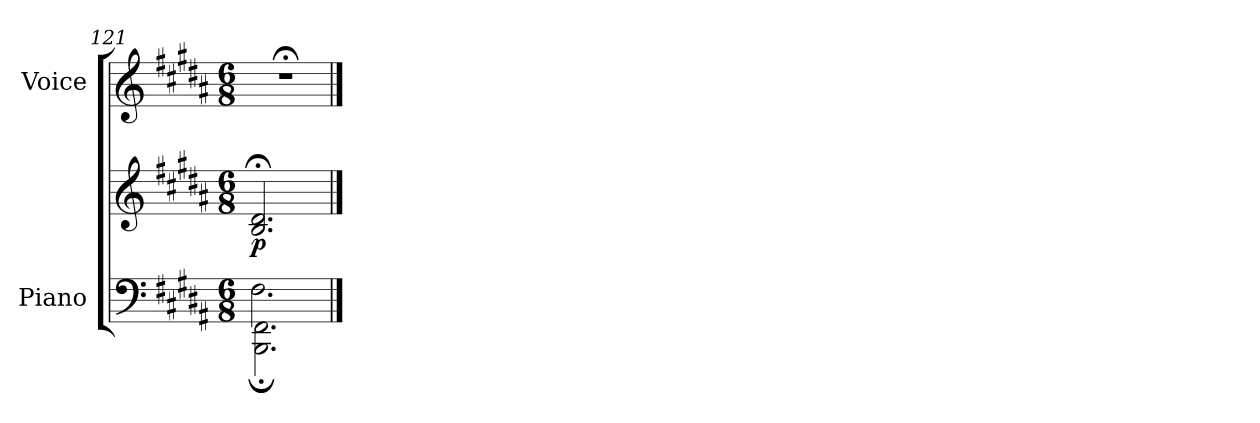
**kern	**kern	**dynam	**kern
*part2	*part2	*part2	*part1
*staff3	*staff2	*staff2/3	*staff1
*I"Piano	*	*	*I"Voice
*I'Pno	*	*	*
*clefF4	*clefG2	*	*clefG2
*k[f#c#g#d#a#]	*k[f#c#g#d#a#]	*	*k[f#c#g#d#a#]
*M6/8	*M6/8	*	*M6/8
=121	=121	=121	=121
*^	*	*	*
!	!	!	!LO:DY:b	!
2.F#\	2.BBB\; 2.FF#\;	2.B/;< 2.d#/;<	p	2.r;<
*v	*v	*	*	*
==	==	==	==
*-	*-	*-	*-
